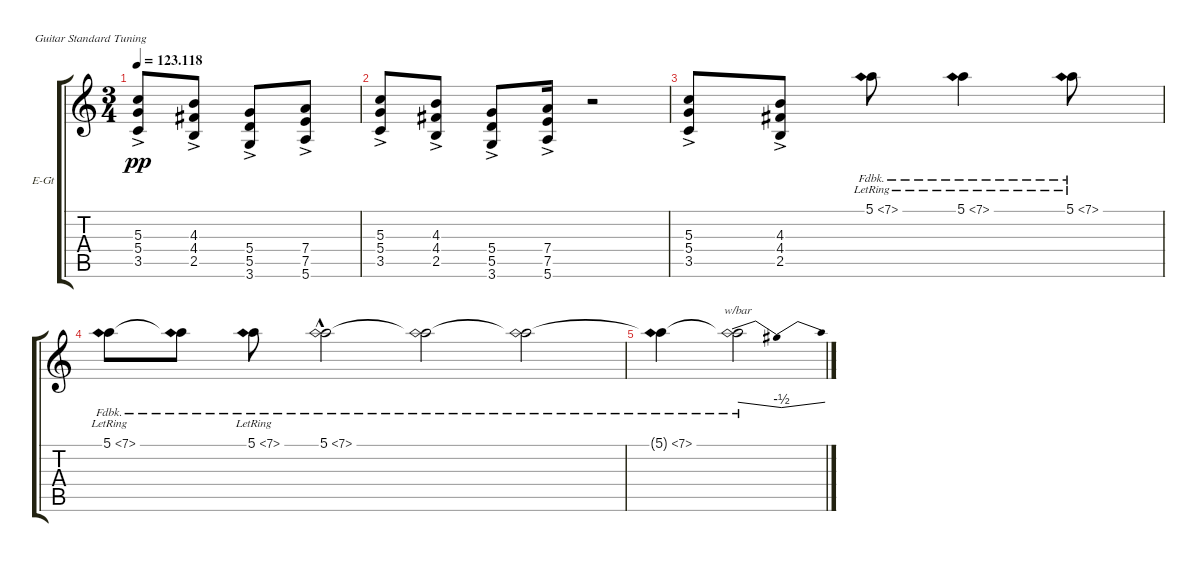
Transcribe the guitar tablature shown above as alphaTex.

\bracketExtendMode groupsimilarinstruments
\firstSystemTrackNameOrientation horizontal
\otherSystemsTrackNameOrientation horizontal
\track ("Guitar 2" "E-Gt") {instrument distortionguitar}
\staff {score tabs}
\tuning (E4 B3 G3 D3 A2 E2)
\ts (3 4)
\tempo
123.118
\accidentals auto
\clef g2
\ottava regular
\simile none
\ks c
(3.5{ac} 5.4{ac} 5.3{ac}).8{dy pp} (2.5{ac} 4.4{ac} 4.3{ac}).8 (5.5{ac} 5.4{ac} 3.6{ac}).8 (5.6{ac} 7.5{ac} 7.4{ac}).8 |
(3.5{ac} 5.4{ac} 5.3{ac}).8 (2.5{ac} 4.4{ac} 4.3{ac}).8 (5.5{ac} 5.4{ac} 3.6{ac}).8 (5.6{ac} 7.5{ac} 7.4{ac}).16 r.2 |
(3.5{ac} 5.4{ac} 5.3{ac}).8 (2.5{ac} 4.4{ac} 4.3{ac}).8 5.1{fh 2 lr}.8 5.1{fh 2 lr}.4 5.1{fh 2 lr}.8 |
5.1{fh 2 lr}.8 5.1{fh 2 t}.8 5.1{fh 2 lr}.8 5.1{fh 2 hac}.2 5.1{fh 2 t}.2 5.1{fh 2 t}.2 |
5.1{fh 2 t}.4 5.1{fh 2 t}.2{tbe (dip default 0 0 24.599999999999998 -2 36 -2 59.4 0)}
